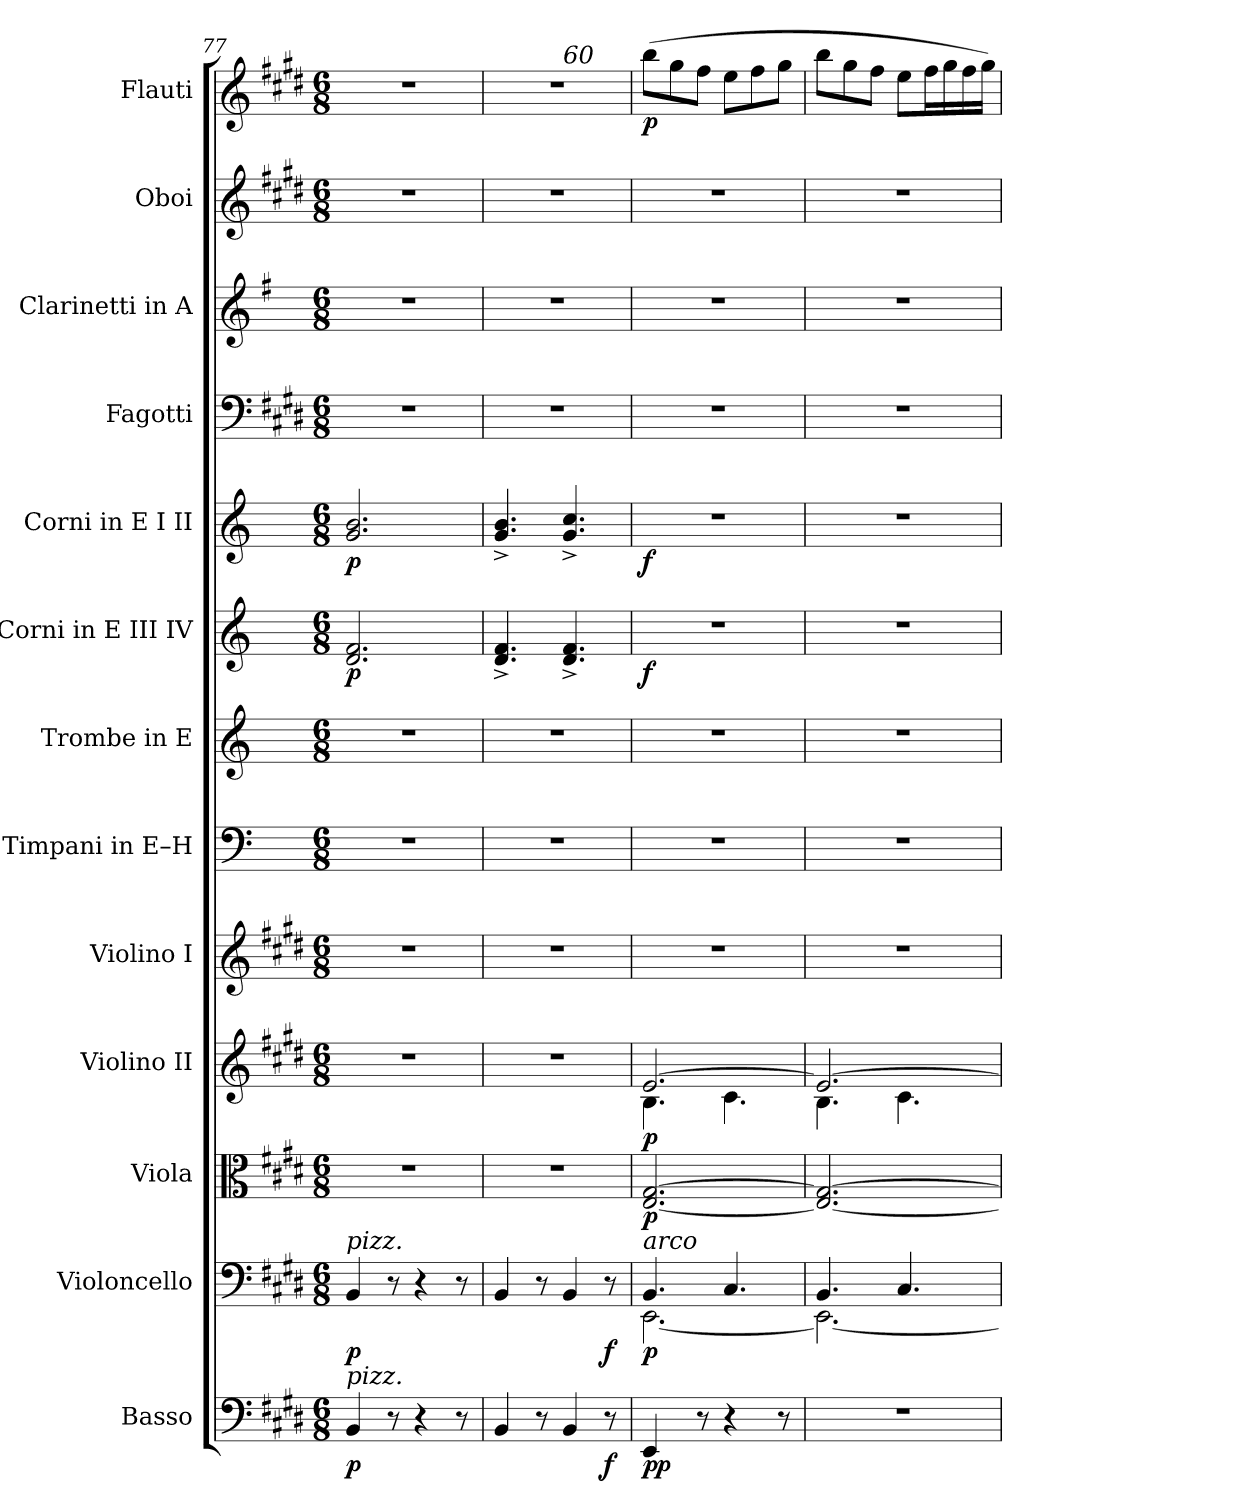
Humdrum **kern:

**kern	**dynam	**kern	**dynam	**kern	**dynam	**kern	**dynam	**kern	**kern	**kern	**kern	**dynam	**kern	**dynam	**kern	**kern	**kern	**kern	**dynam
*part13	*part13	*part12	*part12	*part11	*part11	*part10	*part10	*part9	*part8	*part7	*part6	*part6	*part5	*part5	*part4	*part3	*part2	*part1	*part1
*staff13	*staff13	*staff12	*staff12	*staff11	*staff11	*staff10	*staff10	*staff9	*staff8	*staff7	*staff6	*staff6	*staff5	*staff5	*staff4	*staff3	*staff2	*staff1	*staff1
*I"Basso	*	*I"Violoncello	*	*I"Viola	*	*I"Violino II	*	*I"Violino I	*I"Timpani in E–H	*I"Trombe in E	*I"Corni in E III IV	*	*I"Corni in E I II	*	*I"Fagotti	*I"Clarinetti in A	*I"Oboi	*I"Flauti	*
*	*	*	*	*	*	*	*	*	*I'Timp.	*I'Tr.	*I'Cor. III IV	*	*I'Cor. I II	*	*I'Fag.	*I'Cl.	*I'Ob.	*I'Fl.	*
*clefF4	*	*clefF4	*	*clefC3	*	*clefG2	*	*clefG2	*clefF4	*clefG2	*clefG2	*	*clefG2	*	*clefF4	*clefG2	*clefG2	*clefG2	*
*ITrd7c12	*	*	*	*	*	*	*	*	*	*ITrd-2c-4	*ITrd5c8	*	*ITrd5c8	*	*	*ITrd2c3	*	*	*
*k[f#c#g#d#]	*	*k[f#c#g#d#]	*	*k[f#c#g#d#]	*	*k[f#c#g#d#]	*	*k[f#c#g#d#]	*k[]	*k[f#c#g#d#]	*k[f#c#g#d#]	*	*k[f#c#g#d#]	*	*k[f#c#g#d#]	*k[f#c#g#d#]	*k[f#c#g#d#]	*k[f#c#g#d#]	*
*M6/8	*	*M6/8	*	*M6/8	*	*M6/8	*	*M6/8	*M6/8	*M6/8	*M6/8	*	*M6/8	*	*M6/8	*M6/8	*M6/8	*M6/8	*
=77	=77	=77	=77	=77	=77	=77	=77	=77	=77	=77	=77	=77	=77	=77	=77	=77	=77	=77	=77
*	*	*	*	*	*	*	*	*	*	*	*^	*	*^	*	*	*	*	*	*
!	!	!LO:TX:a:i:t=pizz.	!	!	!	!	!	!	!	!	!	!	!	!	!	!	!	!	!	!	!
!LO:TX:a:i:t=pizz.	!	!	!	!	!	!	!	!	!	!	!	!	!	!	!	!	!	!	!	!	!
!	!LO:DY:b	!	!LO:DY:b	!	!	!	!	!	!	!	!	!	!LO:DY:b	!	!	!LO:DY:b	!	!	!	!	!
4BBB/	p	4BB/	p	2.r	.	2.r	.	2.r	2.r	2.r	2.F#/ 2.A/	4.ryy	p	2.B/ 2.d#/	4.ryy	p	2.r	2.r	2.r	2.r	.
8r	.	8r	.	.	.	.	.	.	.	.	.	.	.	.	.	.	.	.	.	.	.
4r	.	4r	.	.	.	.	.	.	.	.	.	4.ryy	.	.	4.ryy	.	.	.	.	.	.
8r	.	8r	.	.	.	.	.	.	.	.	.	.	.	.	.	.	.	.	.	.	.
*	*	*	*	*	*	*	*	*	*	*	*v	*v	*	*	*	*	*	*	*	*	*
*	*	*	*	*	*	*	*	*	*	*	*	*	*v	*v	*	*	*	*	*	*
=78	=78	=78	=78	=78	=78	=78	=78	=78	=78	=78	=78	=78	=78	=78	=78	=78	=78	=78	=78
!	!	!	!	!	!	!	!	!	!	!	!	!	!	!	!	!	!	!LO:TX:a:i:t=rit.	!
*	*	*	*	*	*	*	*	*	*	*	*	*	*	*	*	*	*	*^	*
4BBB/	.	4BB/	.	2.r	.	2.r	.	2.r	2.r	2.r	4.F#/^ 4.A/^	.	4.B/^ 4.d#/^	.	2.r	2.r	2.r	2.r	4.ryy	.
8r	.	8r	.	.	.	.	.	.	.	.	.	.	.	.	.	.	.	.	.	.
!	!	!	!	!	!	!	!	!	!	!	!	!	!	!	!	!	!	!	!LO:TX:a:i:t=60	!
4BBB/	.	4BB/	.	.	.	.	.	.	.	.	4.F#/^ 4.A/^	.	4.B/^ 4.e/^	.	.	.	.	.	4.ryy	.
!	!LO:DY:b	!	!LO:DY:b	!	!	!	!	!	!	!	!	!	!	!	!	!	!	!	!	!
8r	f	8r	f	.	.	.	.	.	.	.	.	.	.	.	.	.	.	.	.	.
=79	=79	=79	=79	=79	=79	=79	=79	=79	=79	=79	=79	=79	=79	=79	=79	=79	=79	=79	=79	=79
*	*	*^	*	*	*	*^	*	*	*	*	*	*	*	*	*	*	*	*	*	*
!	!	!	!	!	!	!	!	!	!	!	!	!	!	!	!	!	!	!	!	!LO:TX:a:i:t=più tranquillo	!	!
!	!	!	!	!	!	!	!	!	!	!	!	!	!	!	!	!	!	!	!	!LO:TX:a:t=I.	!	!
!	!	!LO:TX:a:i:t=arco	!	!	!	!	!	!	!	!	!	!	!	!	!	!	!	!	!	!	!	!
!	!LO:DY:b	!	!	!LO:DY:b	!	!LO:DY:b	!	!	!LO:DY:b	!	!	!	!	!LO:DY:b	!	!LO:DY:b	!	!	!	!	!	!LO:DY:b
*	*	*	*	*	*	*	*	*	*	*	*	*	*	*	*	*	*	*	*	*v	*v	*
4EEE/	pp	4.BB/	[2.EE\	p	[2.E/ [2.G#/	p	[2.e/	4.B\	p	2.r	2.r	2.r	2.r	f	2.r	f	2.r	2.r	2.r	(>8bb\L	p
.	.	.	.	.	.	.	.	.	.	.	.	.	.	.	.	.	.	.	.	8gg#\	.
8r	.	.	.	.	.	.	.	.	.	.	.	.	.	.	.	.	.	.	.	8ff#\J	.
4r	.	4.C#/	.	.	.	.	.	4.c#\	.	.	.	.	.	.	.	.	.	.	.	8ee\L	.
.	.	.	.	.	.	.	.	.	.	.	.	.	.	.	.	.	.	.	.	8ff#\	.
8r	.	.	.	.	.	.	.	.	.	.	.	.	.	.	.	.	.	.	.	8gg#\J	.
=80	=80	=80	=80	=80	=80	=80	=80	=80	=80	=80	=80	=80	=80	=80	=80	=80	=80	=80	=80	=80	=80
2.r	.	4.BB/	2.EE\_	.	2.E/_ 2.G#/_	.	2.e/_	4.B\	.	2.r	2.r	2.r	2.r	.	2.r	.	2.r	2.r	2.r	8bb\L	.
.	.	.	.	.	.	.	.	.	.	.	.	.	.	.	.	.	.	.	.	8gg#\	.
.	.	.	.	.	.	.	.	.	.	.	.	.	.	.	.	.	.	.	.	8ff#\J	.
.	.	4.C#/	.	.	.	.	.	4.c#\	.	.	.	.	.	.	.	.	.	.	.	8ee\L	.
.	.	.	.	.	.	.	.	.	.	.	.	.	.	.	.	.	.	.	.	16ff#\L	.
.	.	.	.	.	.	.	.	.	.	.	.	.	.	.	.	.	.	.	.	16gg#\	.
.	.	.	.	.	.	.	.	.	.	.	.	.	.	.	.	.	.	.	.	16ff#\	.
.	.	.	.	.	.	.	.	.	.	.	.	.	.	.	.	.	.	.	.	16gg#\JJ)	.
*	*	*v	*v	*	*	*	*v	*v	*	*	*	*	*	*	*	*	*	*	*	*	*
=	=	=	=	=	=	=	=	=	=	=	=	=	=	=	=	=	=	=	=
*-	*-	*-	*-	*-	*-	*-	*-	*-	*-	*-	*-	*-	*-	*-	*-	*-	*-	*-	*-
